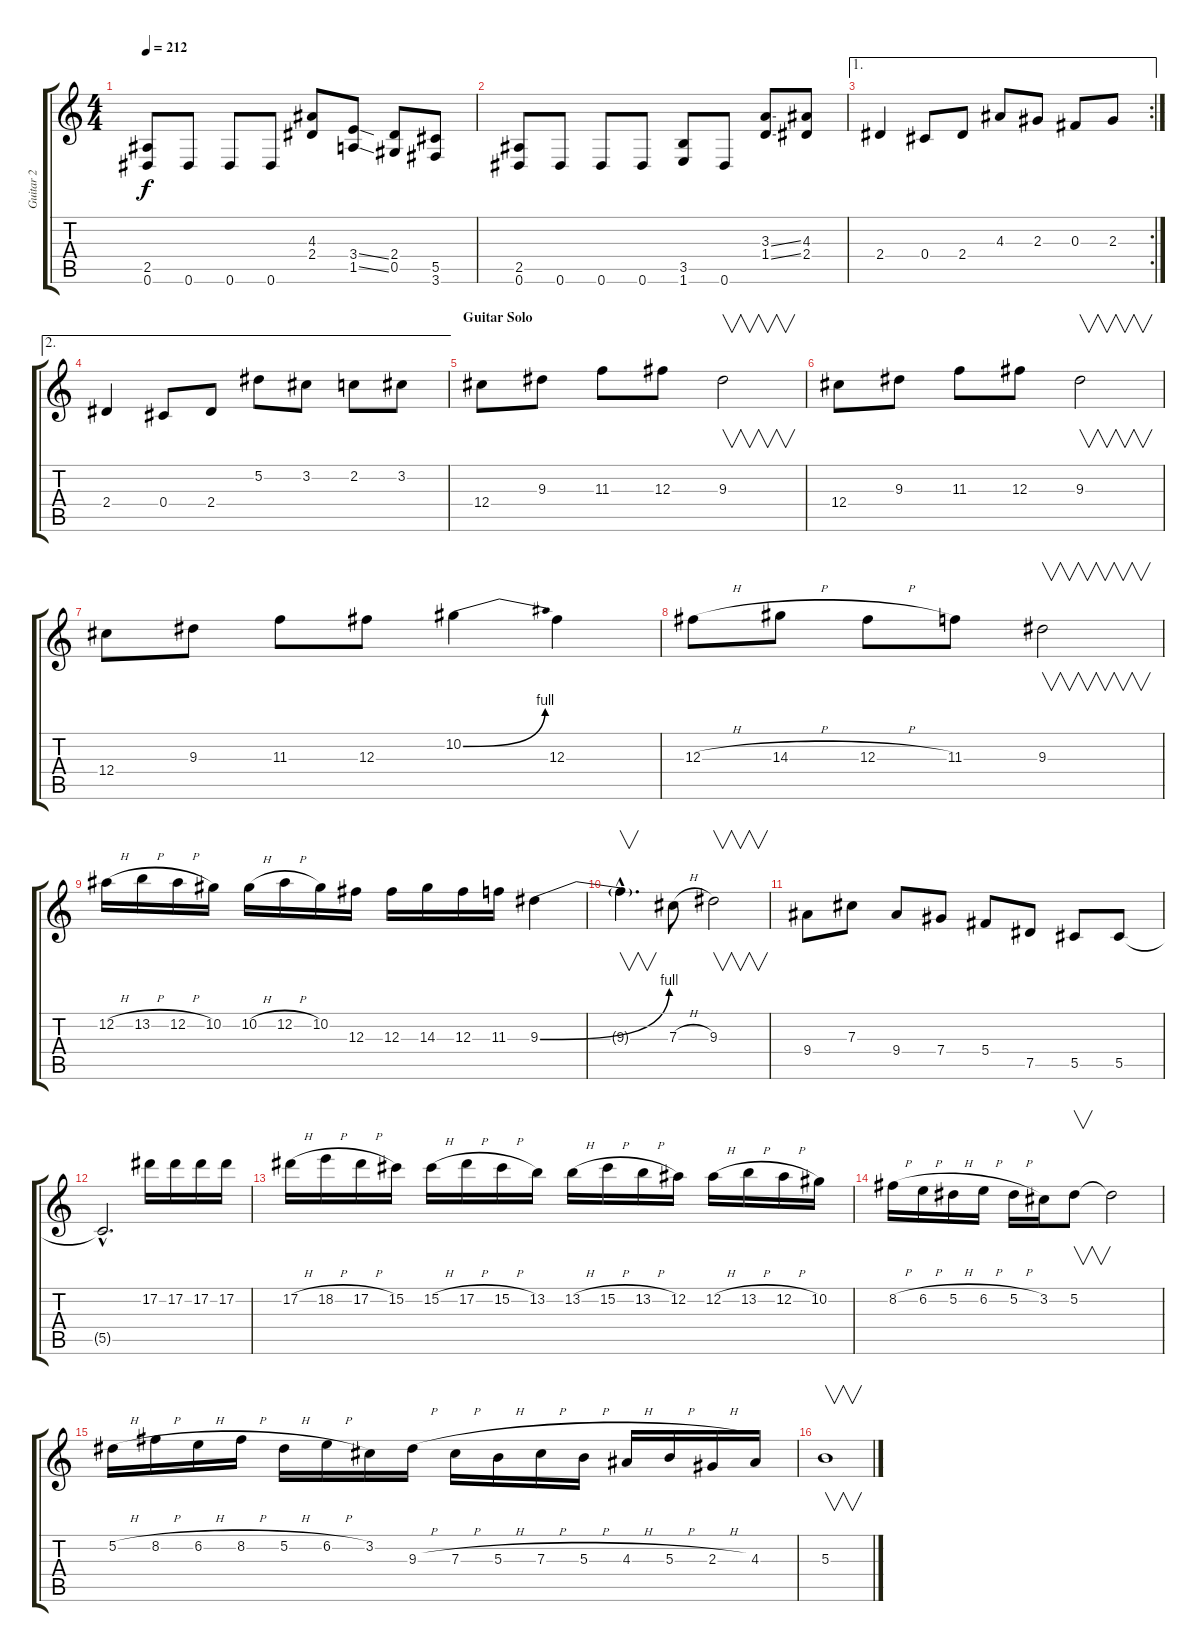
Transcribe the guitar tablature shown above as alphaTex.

\track ("Guitar 2" "Guitar 2") {instrument overdrivenguitar}
\staff {score tabs}
\tuning (Eb4 Bb3 Gb3 Db3 Ab2 Eb2) {hide}
\ts (4 4)
\tempo 212
\clef g2
\ks c
(2.5 0.6).8{dy f} 0.6.8 0.6.8 0.6.8 (4.3 2.4).8 (3.4{ss} 1.5{ss}).8 (2.4 0.5).8 (5.5 3.6).8 |
(2.5 0.6).8 0.6.8 0.6.8 0.6.8 (3.5 1.6).8 0.6.8 (3.3{ss} 1.4{ss}).8 (4.3 2.4).8 |
\ae 1
\rc 2
2.4.4 0.4.8 2.4.8 4.3.8 2.3.8 0.3.8 2.3.8 |
\ae 2
2.4.4 0.4.8 2.4.8 5.2.8 3.2.8 2.2.8 3.2.8 |
\section ("" "Guitar Solo")
12.4.8 9.3.8 11.3.8 12.3.8 9.3.2{v} |
12.4.8 9.3.8 11.3.8 12.3.8 9.3.2{v} |
12.4.8 9.3.8 11.3.8 12.3.8 10.2{be (bend 0 0 60 4)}.4 12.3.4 |
12.3{h}.8 14.3{h}.8 12.3{h}.8 11.3.8 9.3.2{v} |
12.2{h}.16 13.2{h}.16 12.2{h}.16 10.2.16 10.2{h}.16 12.2{h}.16 10.2.16 12.3.16 12.3.16 14.3.16 12.3.16 11.3.16 9.3{be (bend 0 0 60 4)}.4 |
9.3{hac t}.4{v d} 7.3{h}.8 9.3.2{v} |
9.4.8 7.3.8 9.4.8 7.4.8 5.4.8 7.5.8 5.5.8 5.5.8 |
5.5{hac t}.2{d} 17.2.16 17.2.16 17.2.16 17.2.16 |
17.2{h}.16 18.2{h}.16 17.2{h}.16 15.2.16 15.2{h}.16 17.2{h}.16 15.2{h}.16 13.2.16 13.2{h}.16 15.2{h}.16 13.2{h}.16 12.2.16 12.2{h}.16 13.2{h}.16 12.2{h}.16 10.2.16 |
8.2{h}.16 6.2{h}.16 5.2{h}.16 6.2{h}.16 5.2{h}.16 3.2.16 5.2.8{v} 5.2{t}.2 |
5.2{h}.16 8.2{h}.16 6.2{h}.16 8.2{h}.16 5.2{h}.16 6.2{h}.16 3.2.16 9.3{h}.16 7.3{h}.16 5.3{h}.16 7.3{h}.16 5.3{h}.16 4.3{h}.16 5.3{h}.16 2.3{h}.16 4.3.16 |
5.3.1{v}
